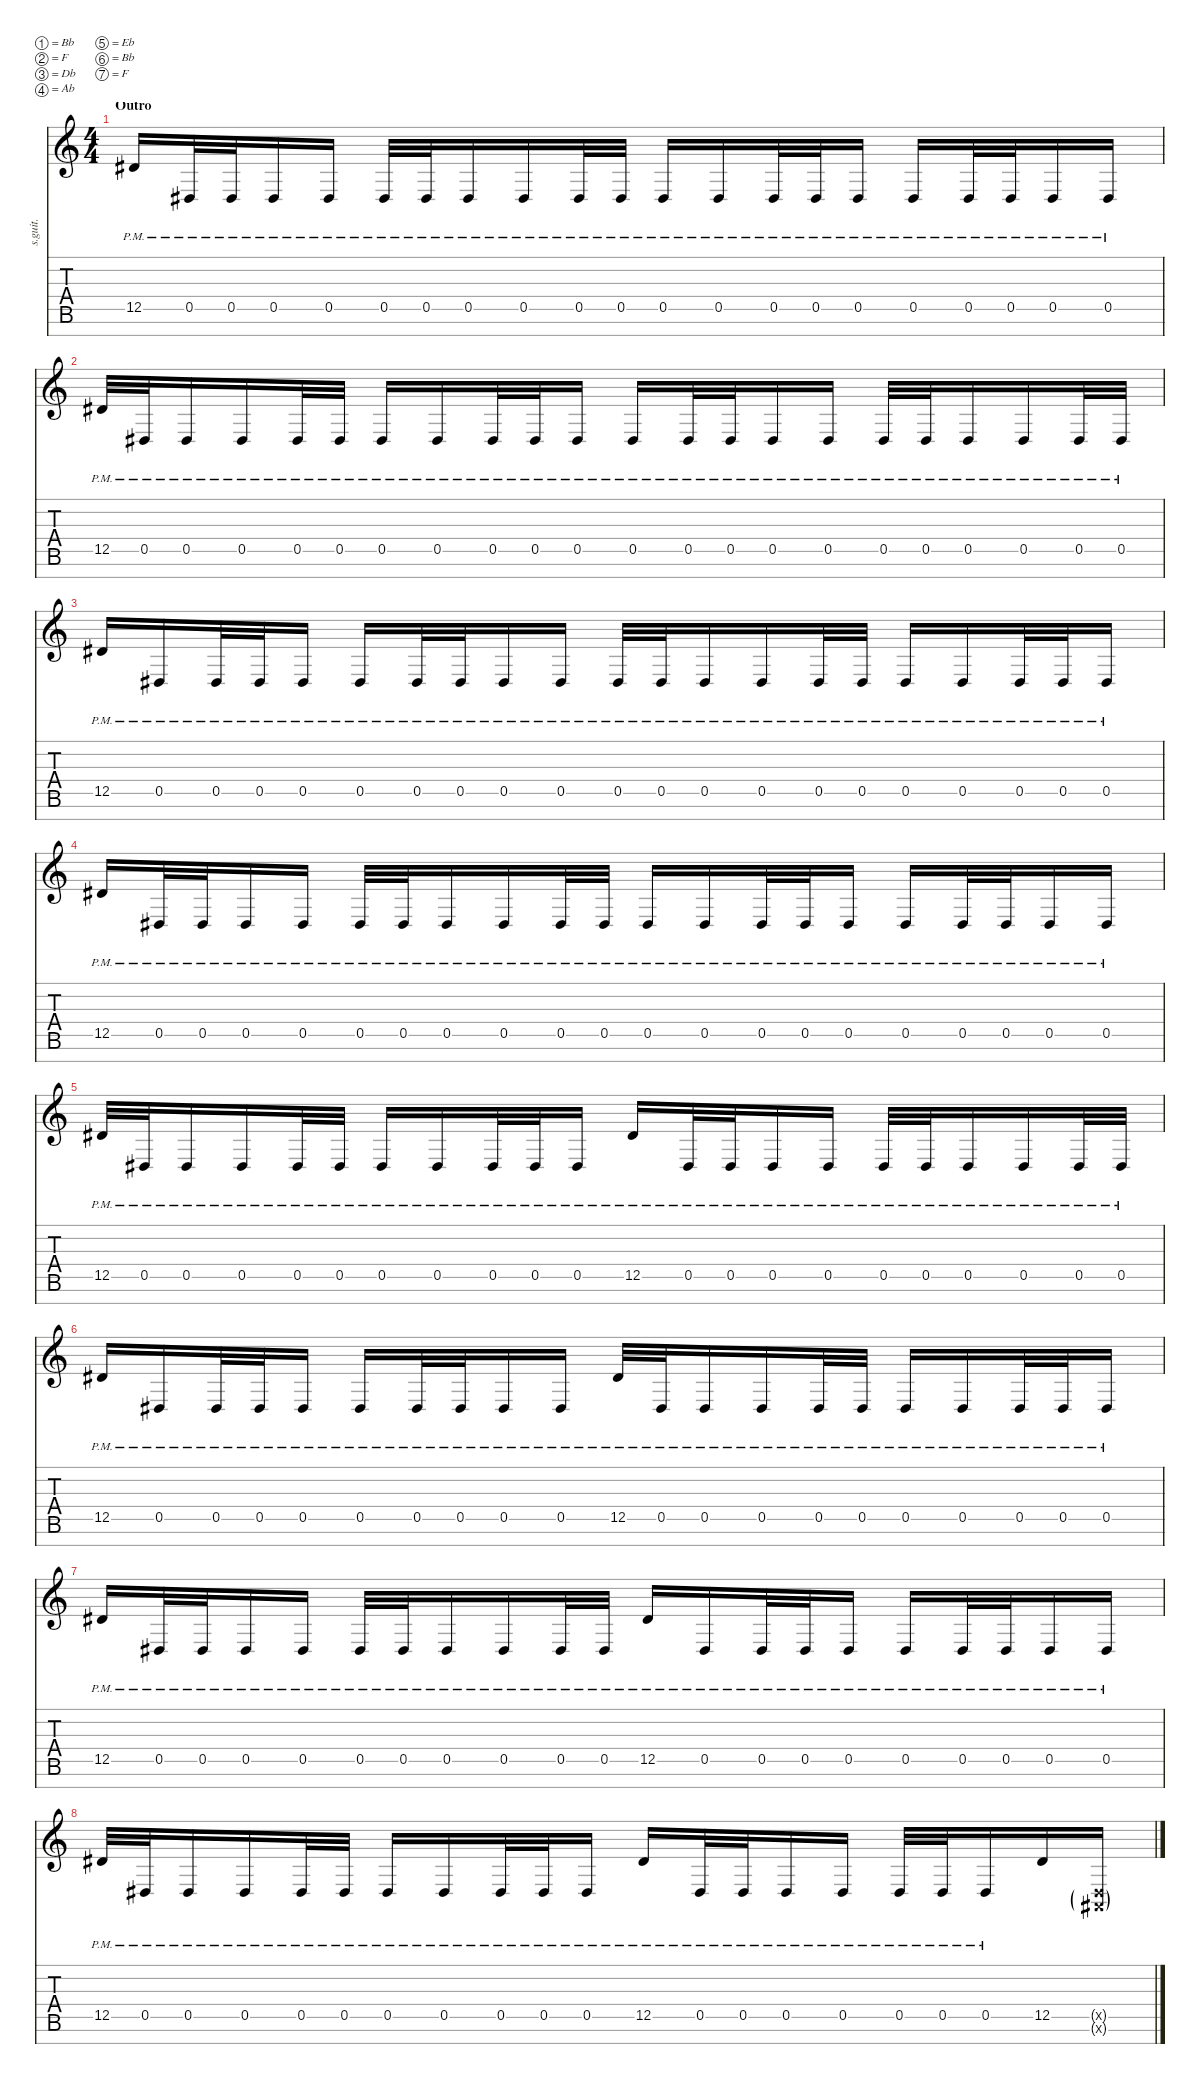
\defaultSystemsLayout 4
\hideDynamics
\bracketExtendMode nobrackets
\track ("Marten Hagstrom (Guitar 2)" "s.guit.") {instrument distortionguitar}
\staff {score tabs}
\tuning (Bb3 F3 Db3 Ab2 Eb2 Bb1 F1)
\ts (4 4)
\section ("" "Outro")
\tempo (115 hide)
\clef g2
\ks c
12.5{pm acc #}.16{lyrics (0 "") lyrics (1 "") lyrics (2 "") lyrics (3 "") lyrics (4 "") dy mp} 0.5{pm acc #}.32{lyrics (0 "") lyrics (1 "") lyrics (2 "") lyrics (3 "") lyrics (4 "") dy f} 0.5{pm acc #}.32{lyrics (0 "") lyrics (1 "") lyrics (2 "") lyrics (3 "") lyrics (4 "")} 0.5{pm acc #}.16{lyrics (0 "") lyrics (1 "") lyrics (2 "") lyrics (3 "") lyrics (4 "")} 0.5{pm acc #}.16{lyrics (0 "") lyrics (1 "") lyrics (2 "") lyrics (3 "") lyrics (4 "")} 0.5{pm acc #}.32{lyrics (0 "") lyrics (1 "") lyrics (2 "") lyrics (3 "") lyrics (4 "")} 0.5{pm acc #}.32{lyrics (0 "") lyrics (1 "") lyrics (2 "") lyrics (3 "") lyrics (4 "")} 0.5{pm acc #}.16{lyrics (0 "") lyrics (1 "") lyrics (2 "") lyrics (3 "") lyrics (4 "")} 0.5{pm acc #}.16{lyrics (0 "") lyrics (1 "") lyrics (2 "") lyrics (3 "") lyrics (4 "")} 0.5{pm acc #}.32{lyrics (0 "") lyrics (1 "") lyrics (2 "") lyrics (3 "") lyrics (4 "")} 0.5{pm acc #}.32{lyrics (0 "") lyrics (1 "") lyrics (2 "") lyrics (3 "") lyrics (4 "")} 0.5{pm acc #}.16{lyrics (0 "") lyrics (1 "") lyrics (2 "") lyrics (3 "") lyrics (4 "")} 0.5{pm acc #}.16{lyrics (0 "") lyrics (1 "") lyrics (2 "") lyrics (3 "") lyrics (4 "")} 0.5{pm acc #}.32{lyrics (0 "") lyrics (1 "") lyrics (2 "") lyrics (3 "") lyrics (4 "")} 0.5{pm acc #}.32{lyrics (0 "") lyrics (1 "") lyrics (2 "") lyrics (3 "") lyrics (4 "")} 0.5{pm acc #}.16{lyrics (0 "") lyrics (1 "") lyrics (2 "") lyrics (3 "") lyrics (4 "")} 0.5{pm acc #}.16{lyrics (0 "") lyrics (1 "") lyrics (2 "") lyrics (3 "") lyrics (4 "")} 0.5{pm acc #}.32{lyrics (0 "") lyrics (1 "") lyrics (2 "") lyrics (3 "") lyrics (4 "")} 0.5{pm acc #}.32{lyrics (0 "") lyrics (1 "") lyrics (2 "") lyrics (3 "") lyrics (4 "")} 0.5{pm acc #}.16{lyrics (0 "") lyrics (1 "") lyrics (2 "") lyrics (3 "") lyrics (4 "")} 0.5{pm acc #}.16{lyrics (0 "") lyrics (1 "") lyrics (2 "") lyrics (3 "") lyrics (4 "")} |
12.5{pm acc #}.32{lyrics (0 "") lyrics (1 "") lyrics (2 "") lyrics (3 "") lyrics (4 "") dy mp} 0.5{pm acc #}.32{lyrics (0 "") lyrics (1 "") lyrics (2 "") lyrics (3 "") lyrics (4 "") dy f} 0.5{pm acc #}.16{lyrics (0 "") lyrics (1 "") lyrics (2 "") lyrics (3 "") lyrics (4 "")} 0.5{pm acc #}.16{lyrics (0 "") lyrics (1 "") lyrics (2 "") lyrics (3 "") lyrics (4 "")} 0.5{pm acc #}.32{lyrics (0 "") lyrics (1 "") lyrics (2 "") lyrics (3 "") lyrics (4 "")} 0.5{pm acc #}.32{lyrics (0 "") lyrics (1 "") lyrics (2 "") lyrics (3 "") lyrics (4 "")} 0.5{pm acc #}.16{lyrics (0 "") lyrics (1 "") lyrics (2 "") lyrics (3 "") lyrics (4 "")} 0.5{pm acc #}.16{lyrics (0 "") lyrics (1 "") lyrics (2 "") lyrics (3 "") lyrics (4 "")} 0.5{pm acc #}.32{lyrics (0 "") lyrics (1 "") lyrics (2 "") lyrics (3 "") lyrics (4 "")} 0.5{pm acc #}.32{lyrics (0 "") lyrics (1 "") lyrics (2 "") lyrics (3 "") lyrics (4 "")} 0.5{pm acc #}.16{lyrics (0 "") lyrics (1 "") lyrics (2 "") lyrics (3 "") lyrics (4 "")} 0.5{pm acc #}.16{lyrics (0 "") lyrics (1 "") lyrics (2 "") lyrics (3 "") lyrics (4 "")} 0.5{pm acc #}.32{lyrics (0 "") lyrics (1 "") lyrics (2 "") lyrics (3 "") lyrics (4 "")} 0.5{pm acc #}.32{lyrics (0 "") lyrics (1 "") lyrics (2 "") lyrics (3 "") lyrics (4 "")} 0.5{pm acc #}.16{lyrics (0 "") lyrics (1 "") lyrics (2 "") lyrics (3 "") lyrics (4 "")} 0.5{pm acc #}.16{lyrics (0 "") lyrics (1 "") lyrics (2 "") lyrics (3 "") lyrics (4 "")} 0.5{pm acc #}.32{lyrics (0 "") lyrics (1 "") lyrics (2 "") lyrics (3 "") lyrics (4 "")} 0.5{pm acc #}.32{lyrics (0 "") lyrics (1 "") lyrics (2 "") lyrics (3 "") lyrics (4 "")} 0.5{pm acc #}.16{lyrics (0 "") lyrics (1 "") lyrics (2 "") lyrics (3 "") lyrics (4 "")} 0.5{pm acc #}.16{lyrics (0 "") lyrics (1 "") lyrics (2 "") lyrics (3 "") lyrics (4 "")} 0.5{pm acc #}.32{lyrics (0 "") lyrics (1 "") lyrics (2 "") lyrics (3 "") lyrics (4 "")} 0.5{pm acc #}.32{lyrics (0 "") lyrics (1 "") lyrics (2 "") lyrics (3 "") lyrics (4 "")} |
12.5{pm acc #}.16{lyrics (0 "") lyrics (1 "") lyrics (2 "") lyrics (3 "") lyrics (4 "") dy mp} 0.5{pm acc #}.16{lyrics (0 "") lyrics (1 "") lyrics (2 "") lyrics (3 "") lyrics (4 "") dy f} 0.5{pm acc #}.32{lyrics (0 "") lyrics (1 "") lyrics (2 "") lyrics (3 "") lyrics (4 "")} 0.5{pm acc #}.32{lyrics (0 "") lyrics (1 "") lyrics (2 "") lyrics (3 "") lyrics (4 "")} 0.5{pm acc #}.16{lyrics (0 "") lyrics (1 "") lyrics (2 "") lyrics (3 "") lyrics (4 "")} 0.5{pm acc #}.16{lyrics (0 "") lyrics (1 "") lyrics (2 "") lyrics (3 "") lyrics (4 "")} 0.5{pm acc #}.32{lyrics (0 "") lyrics (1 "") lyrics (2 "") lyrics (3 "") lyrics (4 "")} 0.5{pm acc #}.32{lyrics (0 "") lyrics (1 "") lyrics (2 "") lyrics (3 "") lyrics (4 "")} 0.5{pm acc #}.16{lyrics (0 "") lyrics (1 "") lyrics (2 "") lyrics (3 "") lyrics (4 "")} 0.5{pm acc #}.16{lyrics (0 "") lyrics (1 "") lyrics (2 "") lyrics (3 "") lyrics (4 "")} 0.5{pm acc #}.32{lyrics (0 "") lyrics (1 "") lyrics (2 "") lyrics (3 "") lyrics (4 "")} 0.5{pm acc #}.32{lyrics (0 "") lyrics (1 "") lyrics (2 "") lyrics (3 "") lyrics (4 "")} 0.5{pm acc #}.16{lyrics (0 "") lyrics (1 "") lyrics (2 "") lyrics (3 "") lyrics (4 "")} 0.5{pm acc #}.16{lyrics (0 "") lyrics (1 "") lyrics (2 "") lyrics (3 "") lyrics (4 "")} 0.5{pm acc #}.32{lyrics (0 "") lyrics (1 "") lyrics (2 "") lyrics (3 "") lyrics (4 "")} 0.5{pm acc #}.32{lyrics (0 "") lyrics (1 "") lyrics (2 "") lyrics (3 "") lyrics (4 "")} 0.5{pm acc #}.16{lyrics (0 "") lyrics (1 "") lyrics (2 "") lyrics (3 "") lyrics (4 "")} 0.5{pm acc #}.16{lyrics (0 "") lyrics (1 "") lyrics (2 "") lyrics (3 "") lyrics (4 "")} 0.5{pm acc #}.32{lyrics (0 "") lyrics (1 "") lyrics (2 "") lyrics (3 "") lyrics (4 "")} 0.5{pm acc #}.32{lyrics (0 "") lyrics (1 "") lyrics (2 "") lyrics (3 "") lyrics (4 "")} 0.5{pm acc #}.16{lyrics (0 "") lyrics (1 "") lyrics (2 "") lyrics (3 "") lyrics (4 "")} |
12.5{pm acc #}.16{lyrics (0 "") lyrics (1 "") lyrics (2 "") lyrics (3 "") lyrics (4 "") dy mp} 0.5{pm acc #}.32{lyrics (0 "") lyrics (1 "") lyrics (2 "") lyrics (3 "") lyrics (4 "") dy f} 0.5{pm acc #}.32{lyrics (0 "") lyrics (1 "") lyrics (2 "") lyrics (3 "") lyrics (4 "")} 0.5{pm acc #}.16{lyrics (0 "") lyrics (1 "") lyrics (2 "") lyrics (3 "") lyrics (4 "")} 0.5{pm acc #}.16{lyrics (0 "") lyrics (1 "") lyrics (2 "") lyrics (3 "") lyrics (4 "")} 0.5{pm acc #}.32{lyrics (0 "") lyrics (1 "") lyrics (2 "") lyrics (3 "") lyrics (4 "")} 0.5{pm acc #}.32{lyrics (0 "") lyrics (1 "") lyrics (2 "") lyrics (3 "") lyrics (4 "")} 0.5{pm acc #}.16{lyrics (0 "") lyrics (1 "") lyrics (2 "") lyrics (3 "") lyrics (4 "")} 0.5{pm acc #}.16{lyrics (0 "") lyrics (1 "") lyrics (2 "") lyrics (3 "") lyrics (4 "")} 0.5{pm acc #}.32{lyrics (0 "") lyrics (1 "") lyrics (2 "") lyrics (3 "") lyrics (4 "")} 0.5{pm acc #}.32{lyrics (0 "") lyrics (1 "") lyrics (2 "") lyrics (3 "") lyrics (4 "")} 0.5{pm acc #}.16{lyrics (0 "") lyrics (1 "") lyrics (2 "") lyrics (3 "") lyrics (4 "")} 0.5{pm acc #}.16{lyrics (0 "") lyrics (1 "") lyrics (2 "") lyrics (3 "") lyrics (4 "")} 0.5{pm acc #}.32{lyrics (0 "") lyrics (1 "") lyrics (2 "") lyrics (3 "") lyrics (4 "")} 0.5{pm acc #}.32{lyrics (0 "") lyrics (1 "") lyrics (2 "") lyrics (3 "") lyrics (4 "")} 0.5{pm acc #}.16{lyrics (0 "") lyrics (1 "") lyrics (2 "") lyrics (3 "") lyrics (4 "")} 0.5{pm acc #}.16{lyrics (0 "") lyrics (1 "") lyrics (2 "") lyrics (3 "") lyrics (4 "")} 0.5{pm acc #}.32{lyrics (0 "") lyrics (1 "") lyrics (2 "") lyrics (3 "") lyrics (4 "")} 0.5{pm acc #}.32{lyrics (0 "") lyrics (1 "") lyrics (2 "") lyrics (3 "") lyrics (4 "")} 0.5{pm acc #}.16{lyrics (0 "") lyrics (1 "") lyrics (2 "") lyrics (3 "") lyrics (4 "")} 0.5{pm acc #}.16{lyrics (0 "") lyrics (1 "") lyrics (2 "") lyrics (3 "") lyrics (4 "")} |
12.5{pm acc #}.32{lyrics (0 "") lyrics (1 "") lyrics (2 "") lyrics (3 "") lyrics (4 "") dy mp} 0.5{pm acc #}.32{lyrics (0 "") lyrics (1 "") lyrics (2 "") lyrics (3 "") lyrics (4 "") dy f} 0.5{pm acc #}.16{lyrics (0 "") lyrics (1 "") lyrics (2 "") lyrics (3 "") lyrics (4 "")} 0.5{pm acc #}.16{lyrics (0 "") lyrics (1 "") lyrics (2 "") lyrics (3 "") lyrics (4 "")} 0.5{pm acc #}.32{lyrics (0 "") lyrics (1 "") lyrics (2 "") lyrics (3 "") lyrics (4 "")} 0.5{pm acc #}.32{lyrics (0 "") lyrics (1 "") lyrics (2 "") lyrics (3 "") lyrics (4 "")} 0.5{pm acc #}.16{lyrics (0 "") lyrics (1 "") lyrics (2 "") lyrics (3 "") lyrics (4 "")} 0.5{pm acc #}.16{lyrics (0 "") lyrics (1 "") lyrics (2 "") lyrics (3 "") lyrics (4 "")} 0.5{pm acc #}.32{lyrics (0 "") lyrics (1 "") lyrics (2 "") lyrics (3 "") lyrics (4 "")} 0.5{pm acc #}.32{lyrics (0 "") lyrics (1 "") lyrics (2 "") lyrics (3 "") lyrics (4 "")} 0.5{pm acc #}.16{lyrics (0 "") lyrics (1 "") lyrics (2 "") lyrics (3 "") lyrics (4 "")} 12.5{pm acc #}.16{lyrics (0 "") lyrics (1 "") lyrics (2 "") lyrics (3 "") lyrics (4 "") dy mp} 0.5{pm acc #}.32{lyrics (0 "") lyrics (1 "") lyrics (2 "") lyrics (3 "") lyrics (4 "") dy f} 0.5{pm acc #}.32{lyrics (0 "") lyrics (1 "") lyrics (2 "") lyrics (3 "") lyrics (4 "")} 0.5{pm acc #}.16{lyrics (0 "") lyrics (1 "") lyrics (2 "") lyrics (3 "") lyrics (4 "")} 0.5{pm acc #}.16{lyrics (0 "") lyrics (1 "") lyrics (2 "") lyrics (3 "") lyrics (4 "")} 0.5{pm acc #}.32{lyrics (0 "") lyrics (1 "") lyrics (2 "") lyrics (3 "") lyrics (4 "")} 0.5{pm acc #}.32{lyrics (0 "") lyrics (1 "") lyrics (2 "") lyrics (3 "") lyrics (4 "")} 0.5{pm acc #}.16{lyrics (0 "") lyrics (1 "") lyrics (2 "") lyrics (3 "") lyrics (4 "")} 0.5{pm acc #}.16{lyrics (0 "") lyrics (1 "") lyrics (2 "") lyrics (3 "") lyrics (4 "")} 0.5{pm acc #}.32{lyrics (0 "") lyrics (1 "") lyrics (2 "") lyrics (3 "") lyrics (4 "")} 0.5{pm acc #}.32{lyrics (0 "") lyrics (1 "") lyrics (2 "") lyrics (3 "") lyrics (4 "")} |
12.5{pm acc #}.16{lyrics (0 "") lyrics (1 "") lyrics (2 "") lyrics (3 "") lyrics (4 "") dy mp} 0.5{pm acc #}.16{lyrics (0 "") lyrics (1 "") lyrics (2 "") lyrics (3 "") lyrics (4 "") dy f} 0.5{pm acc #}.32{lyrics (0 "") lyrics (1 "") lyrics (2 "") lyrics (3 "") lyrics (4 "")} 0.5{pm acc #}.32{lyrics (0 "") lyrics (1 "") lyrics (2 "") lyrics (3 "") lyrics (4 "")} 0.5{pm acc #}.16{lyrics (0 "") lyrics (1 "") lyrics (2 "") lyrics (3 "") lyrics (4 "")} 0.5{pm acc #}.16{lyrics (0 "") lyrics (1 "") lyrics (2 "") lyrics (3 "") lyrics (4 "")} 0.5{pm acc #}.32{lyrics (0 "") lyrics (1 "") lyrics (2 "") lyrics (3 "") lyrics (4 "")} 0.5{pm acc #}.32{lyrics (0 "") lyrics (1 "") lyrics (2 "") lyrics (3 "") lyrics (4 "")} 0.5{pm acc #}.16{lyrics (0 "") lyrics (1 "") lyrics (2 "") lyrics (3 "") lyrics (4 "")} 0.5{pm acc #}.16{lyrics (0 "") lyrics (1 "") lyrics (2 "") lyrics (3 "") lyrics (4 "")} 12.5{pm acc #}.32{lyrics (0 "") lyrics (1 "") lyrics (2 "") lyrics (3 "") lyrics (4 "") dy mp} 0.5{pm acc #}.32{lyrics (0 "") lyrics (1 "") lyrics (2 "") lyrics (3 "") lyrics (4 "") dy f} 0.5{pm acc #}.16{lyrics (0 "") lyrics (1 "") lyrics (2 "") lyrics (3 "") lyrics (4 "")} 0.5{pm acc #}.16{lyrics (0 "") lyrics (1 "") lyrics (2 "") lyrics (3 "") lyrics (4 "")} 0.5{pm acc #}.32{lyrics (0 "") lyrics (1 "") lyrics (2 "") lyrics (3 "") lyrics (4 "")} 0.5{pm acc #}.32{lyrics (0 "") lyrics (1 "") lyrics (2 "") lyrics (3 "") lyrics (4 "")} 0.5{pm acc #}.16{lyrics (0 "") lyrics (1 "") lyrics (2 "") lyrics (3 "") lyrics (4 "")} 0.5{pm acc #}.16{lyrics (0 "") lyrics (1 "") lyrics (2 "") lyrics (3 "") lyrics (4 "")} 0.5{pm acc #}.32{lyrics (0 "") lyrics (1 "") lyrics (2 "") lyrics (3 "") lyrics (4 "")} 0.5{pm acc #}.32{lyrics (0 "") lyrics (1 "") lyrics (2 "") lyrics (3 "") lyrics (4 "")} 0.5{pm acc #}.16{lyrics (0 "") lyrics (1 "") lyrics (2 "") lyrics (3 "") lyrics (4 "")} |
12.5{pm acc #}.16{lyrics (0 "") lyrics (1 "") lyrics (2 "") lyrics (3 "") lyrics (4 "") dy mp} 0.5{pm acc #}.32{lyrics (0 "") lyrics (1 "") lyrics (2 "") lyrics (3 "") lyrics (4 "") dy f} 0.5{pm acc #}.32{lyrics (0 "") lyrics (1 "") lyrics (2 "") lyrics (3 "") lyrics (4 "")} 0.5{pm acc #}.16{lyrics (0 "") lyrics (1 "") lyrics (2 "") lyrics (3 "") lyrics (4 "")} 0.5{pm acc #}.16{lyrics (0 "") lyrics (1 "") lyrics (2 "") lyrics (3 "") lyrics (4 "")} 0.5{pm acc #}.32{lyrics (0 "") lyrics (1 "") lyrics (2 "") lyrics (3 "") lyrics (4 "")} 0.5{pm acc #}.32{lyrics (0 "") lyrics (1 "") lyrics (2 "") lyrics (3 "") lyrics (4 "")} 0.5{pm acc #}.16{lyrics (0 "") lyrics (1 "") lyrics (2 "") lyrics (3 "") lyrics (4 "")} 0.5{pm acc #}.16{lyrics (0 "") lyrics (1 "") lyrics (2 "") lyrics (3 "") lyrics (4 "")} 0.5{pm acc #}.32{lyrics (0 "") lyrics (1 "") lyrics (2 "") lyrics (3 "") lyrics (4 "")} 0.5{pm acc #}.32{lyrics (0 "") lyrics (1 "") lyrics (2 "") lyrics (3 "") lyrics (4 "")} 12.5{pm acc #}.16{lyrics (0 "") lyrics (1 "") lyrics (2 "") lyrics (3 "") lyrics (4 "") dy mp} 0.5{pm acc #}.16{lyrics (0 "") lyrics (1 "") lyrics (2 "") lyrics (3 "") lyrics (4 "") dy f} 0.5{pm acc #}.32{lyrics (0 "") lyrics (1 "") lyrics (2 "") lyrics (3 "") lyrics (4 "")} 0.5{pm acc #}.32{lyrics (0 "") lyrics (1 "") lyrics (2 "") lyrics (3 "") lyrics (4 "")} 0.5{pm acc #}.16{lyrics (0 "") lyrics (1 "") lyrics (2 "") lyrics (3 "") lyrics (4 "")} 0.5{pm acc #}.16{lyrics (0 "") lyrics (1 "") lyrics (2 "") lyrics (3 "") lyrics (4 "")} 0.5{pm acc #}.32{lyrics (0 "") lyrics (1 "") lyrics (2 "") lyrics (3 "") lyrics (4 "")} 0.5{pm acc #}.32{lyrics (0 "") lyrics (1 "") lyrics (2 "") lyrics (3 "") lyrics (4 "")} 0.5{pm acc #}.16{lyrics (0 "") lyrics (1 "") lyrics (2 "") lyrics (3 "") lyrics (4 "")} 0.5{pm acc #}.16{lyrics (0 "") lyrics (1 "") lyrics (2 "") lyrics (3 "") lyrics (4 "")} |
12.5{pm acc #}.32{lyrics (0 "") lyrics (1 "") lyrics (2 "") lyrics (3 "") lyrics (4 "") dy mp} 0.5{pm acc #}.32{lyrics (0 "") lyrics (1 "") lyrics (2 "") lyrics (3 "") lyrics (4 "") dy f} 0.5{pm acc #}.16{lyrics (0 "") lyrics (1 "") lyrics (2 "") lyrics (3 "") lyrics (4 "")} 0.5{pm acc #}.16{lyrics (0 "") lyrics (1 "") lyrics (2 "") lyrics (3 "") lyrics (4 "")} 0.5{pm acc #}.32{lyrics (0 "") lyrics (1 "") lyrics (2 "") lyrics (3 "") lyrics (4 "")} 0.5{pm acc #}.32{lyrics (0 "") lyrics (1 "") lyrics (2 "") lyrics (3 "") lyrics (4 "")} 0.5{pm acc #}.16{lyrics (0 "") lyrics (1 "") lyrics (2 "") lyrics (3 "") lyrics (4 "")} 0.5{pm acc #}.16{lyrics (0 "") lyrics (1 "") lyrics (2 "") lyrics (3 "") lyrics (4 "")} 0.5{pm acc #}.32{lyrics (0 "") lyrics (1 "") lyrics (2 "") lyrics (3 "") lyrics (4 "")} 0.5{pm acc #}.32{lyrics (0 "") lyrics (1 "") lyrics (2 "") lyrics (3 "") lyrics (4 "")} 0.5{pm acc #}.16{lyrics (0 "") lyrics (1 "") lyrics (2 "") lyrics (3 "") lyrics (4 "")} 12.5{pm acc #}.16{lyrics (0 "") lyrics (1 "") lyrics (2 "") lyrics (3 "") lyrics (4 "") dy mp} 0.5{pm acc #}.32{lyrics (0 "") lyrics (1 "") lyrics (2 "") lyrics (3 "") lyrics (4 "") dy f} 0.5{pm acc #}.32{lyrics (0 "") lyrics (1 "") lyrics (2 "") lyrics (3 "") lyrics (4 "")} 0.5{pm acc #}.16{lyrics (0 "") lyrics (1 "") lyrics (2 "") lyrics (3 "") lyrics (4 "")} 0.5{pm acc #}.16{lyrics (0 "") lyrics (1 "") lyrics (2 "") lyrics (3 "") lyrics (4 "")} 0.5{pm acc #}.32{lyrics (0 "") lyrics (1 "") lyrics (2 "") lyrics (3 "") lyrics (4 "")} 0.5{pm acc #}.32{lyrics (0 "") lyrics (1 "") lyrics (2 "") lyrics (3 "") lyrics (4 "")} 0.5{pm acc #}.16{lyrics (0 "") lyrics (1 "") lyrics (2 "") lyrics (3 "") lyrics (4 "")} 12.5{acc #}.16{lyrics (0 "") lyrics (1 "") lyrics (2 "") lyrics (3 "") lyrics (4 "") dy mp} (0.5{g x acc #} 0.6{g x acc #}).16{lyrics (0 "") lyrics (1 "") lyrics (2 "") lyrics (3 "") lyrics (4 "") dy fff}
